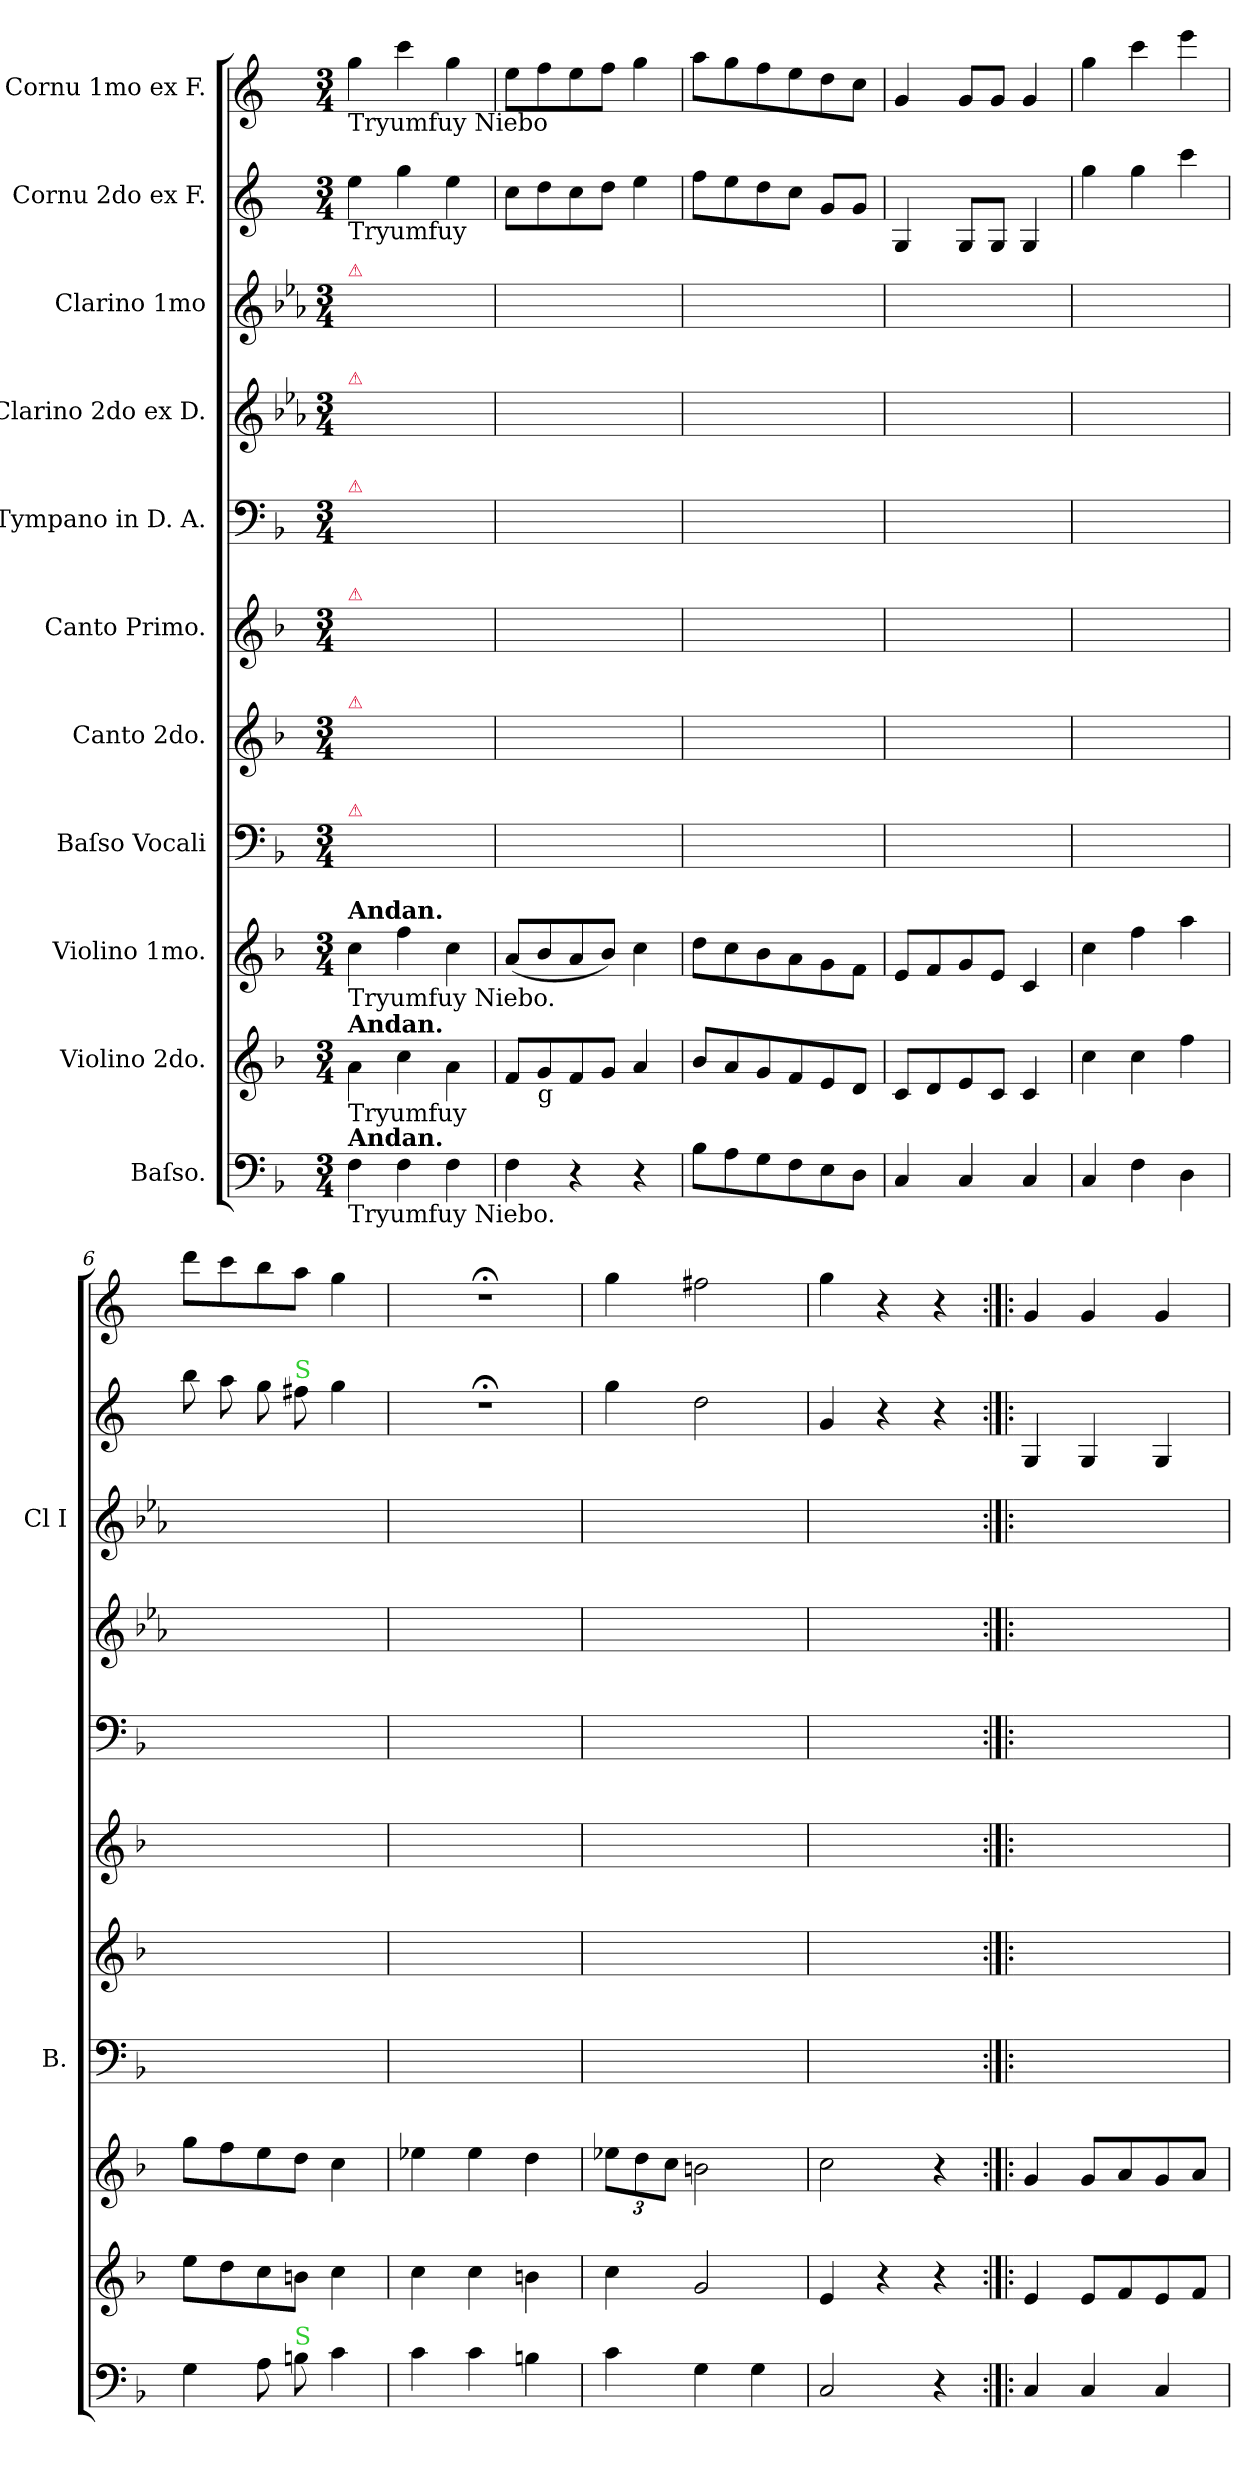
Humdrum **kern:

**kern	**kern	**kern	**kern	**kern	**kern	**kern	**kern	**kern	**kern	**kern
*part11	*part10	*part9	*part8	*part7	*part6	*part5	*part4	*part3	*part2	*part1
*staff11	*staff10	*staff9	*staff8	*staff7	*staff6	*staff5	*staff4	*staff3	*staff2	*staff1
*I"Baſso.	*I"Violino 2do.	*I"Violino 1mo.	*I"Baſso Vocali	*I"Canto 2do.	*I"Canto Primo.	*I"Tympano in D. A.	*I"Clarino 2do ex D.	*I"Clarino 1mo	*I"Cornu 2do ex F.	*I"Cornu 1mo ex F.
*	*	*	*I'B.	*	*	*	*	*I'Cl I	*	*
*clefF4	*clefG2	*clefG2	*clefF4	*clefG2	*clefG2	*clefF4	*clefG2	*clefG2	*clefG2	*clefG2
*	*	*	*	*	*	*	*ITrd-1c-2	*ITrd-1c-2	*ITrd4c7	*ITrd4c7
*k[b-]	*k[b-]	*k[b-]	*k[b-]	*k[b-]	*k[b-]	*k[b-]	*k[b-]	*k[b-]	*k[b-]	*k[b-]
*M3/4	*M3/4	*M3/4	*M3/4	*M3/4	*M3/4	*M3/4	*M3/4	*M3/4	*M3/4	*M3/4
=1	=1	=1	=1	=1	=1	=1	=1	=1	=1	=1
!	!	!	!	!	!	!	!	!	!	!LO:TX:b:t=Tryumfuy Niebo
!	!	!	!	!	!	!	!	!	!LO:TX:b:t=Tryumfuy	!
!	!	!	!	!	!	!	!	!LO:TX:a:color=crimson:t=⚠	!	!
!	!	!	!	!	!	!	!LO:TX:a:color=crimson:t=⚠	!	!	!
!	!	!	!	!	!	!LO:TX:a:color=crimson:t=⚠	!	!	!	!
!	!	!	!	!	!LO:TX:a:color=crimson:t=⚠	!	!	!	!	!
!	!	!	!	!LO:TX:a:color=crimson:t=⚠	!	!	!	!	!	!
!	!	!	!LO:TX:a:color=crimson:t=⚠	!	!	!	!	!	!	!
!	!	!LO:TX:a:B:t=Andan.	!	!	!	!	!	!	!	!
!	!	!LO:TX:b:t=Tryumfuy Niebo.	!	!	!	!	!	!	!	!
!	!LO:TX:a:B:t=Andan.	!	!	!	!	!	!	!	!	!
!	!LO:TX:b:t=Tryumfuy	!	!	!	!	!	!	!	!	!
!LO:TX:a:B:t=Andan.	!	!	!	!	!	!	!	!	!	!
!LO:TX:b:t=Tryumfuy Niebo.	!	!	!	!	!	!	!	!	!	!
4F\	4a\	4cc\	2.ryy	2.ryy	2.ryy	2.ryy	2.ryy	2.ryy	4a\	4cc\
4F\	4cc\	4ff\	.	.	.	.	.	.	4cc\	4ff\
4F\	4a\	4cc\	.	.	.	.	.	.	4a\	4cc\
=2	=2	=2	=2	=2	=2	=2	=2	=2	=2	=2
4F\	8f/L	(8a/L	2.ryy	2.ryy	2.ryy	2.ryy	2.ryy	2.ryy	8f\L	8a\L
!	!LO:TX:b:t=g	!	!	!	!	!	!	!	!	!
.	8g/	8b-/	.	.	.	.	.	.	8g\	8b-\
4r	8f/	8a/	.	.	.	.	.	.	8f\	8a\
.	8g/J	8b-/J)	.	.	.	.	.	.	8g\J	8b-\J
4r	4a/	4cc\	.	.	.	.	.	.	4a\	4cc\
=3	=3	=3	=3	=3	=3	=3	=3	=3	=3	=3
8B-\L	8b-/L	8dd\L	2.ryy	2.ryy	2.ryy	2.ryy	2.ryy	2.ryy	8b-\L	8dd\L
8A\	8a/	8cc\	.	.	.	.	.	.	8a\	8cc\
8G\	8g/	8b-\	.	.	.	.	.	.	8g\	8b-\
8F\	8f/	8a\	.	.	.	.	.	.	8f\J	8a\
8E\	8e/	8g\	.	.	.	.	.	.	8c/L	8g\
8D\J	8d/J	8f\J	.	.	.	.	.	.	8c/J	8f\J
=4	=4	=4	=4	=4	=4	=4	=4	=4	=4	=4
4C/	8c/L	8e/L	2.ryy	2.ryy	2.ryy	2.ryy	2.ryy	2.ryy	4C/	4c/
.	8d/	8f/	.	.	.	.	.	.	.	.
4C/	8e/	8g/	.	.	.	.	.	.	8C/L	8c/L
.	8c/J	8e/J	.	.	.	.	.	.	8C/J	8c/J
4C/	4c/	4c/	.	.	.	.	.	.	4C/	4c/
=5	=5	=5	=5	=5	=5	=5	=5	=5	=5	=5
4C/	4cc\	4cc\	2.ryy	2.ryy	2.ryy	2.ryy	2.ryy	2.ryy	4cc\	4cc\
4F\	4cc\	4ff\	.	.	.	.	.	.	4cc\	4ff\
4D\	4ff\	4aa\	.	.	.	.	.	.	4ff\	4aa\
=6	=6	=6	=6	=6	=6	=6	=6	=6	=6	=6
4G\	8ee\L	8gg\L	2.ryy	2.ryy	2.ryy	2.ryy	2.ryy	2.ryy	8ee\	8gg\L
.	8dd\	8ff\	.	.	.	.	.	.	8dd\	8ff\
8A\	8cc\	8ee\	.	.	.	.	.	.	8cc\	8ee\
!	!	!	!	!	!	!	!	!	!LO:TX:a:color=limegreen:t=S	!
!LO:TX:a:color=limegreen:t=S	!	!	!	!	!	!	!	!	!	!
8Bn	8bn\J	8dd\J	.	.	.	.	.	.	8bn	8dd\J
4c\	4cc\	4cc\	.	.	.	.	.	.	4cc\	4cc\
=7	=7	=7	=7	=7	=7	=7	=7	=7	=7	=7
4c\	4cc\	4ee-X\	2.ryy	2.ryy	2.ryy	2.ryy	2.ryy	2.ryy	2.r;<	2.r;<
4c\	4cc\	4ee-\	.	.	.	.	.	.	.	.
4Bn\	4bn\	4dd\	.	.	.	.	.	.	.	.
=8	=8	=8	=8	=8	=8	=8	=8	=8	=8	=8
4c\	4cc\	12ee-X\L	2.ryy	2.ryy	2.ryy	2.ryy	2.ryy	2.ryy	4cc\	4cc\
.	.	12dd\	.	.	.	.	.	.	.	.
.	.	12cc\J	.	.	.	.	.	.	.	.
4G\	2g/	2bn\	.	.	.	.	.	.	2g\	2bn\
4G\	.	.	.	.	.	.	.	.	.	.
=9	=9	=9	=9	=9	=9	=9	=9	=9	=9	=9
2C/	4e/	2cc\	2.ryy	2.ryy	2.ryy	2.ryy	2.ryy	2.ryy	4c/	4cc\
.	4r	.	.	.	.	.	.	.	4r	4r
4r	4r	4r	.	.	.	.	.	.	4r	4r
=10:|!|:	=10:|!|:	=10:|!|:	=10:|!|:	=10:|!|:	=10:|!|:	=10:|!|:	=10:|!|:	=10:|!|:	=10:|!|:	=10:|!|:
4C/	4e/	4g/	2.ryy	2.ryy	2.ryy	2.ryy	2.ryy	2.ryy	4C/	4c/
4C/	8e/L	8g/L	.	.	.	.	.	.	4C/	4c/
.	8f/	8a/	.	.	.	.	.	.	.	.
4C/	8e/	8g/	.	.	.	.	.	.	4C/	4c/
.	8f/J	8a/J	.	.	.	.	.	.	.	.
=	=	=	=	=	=	=	=	=	=	=
*-	*-	*-	*-	*-	*-	*-	*-	*-	*-	*-
